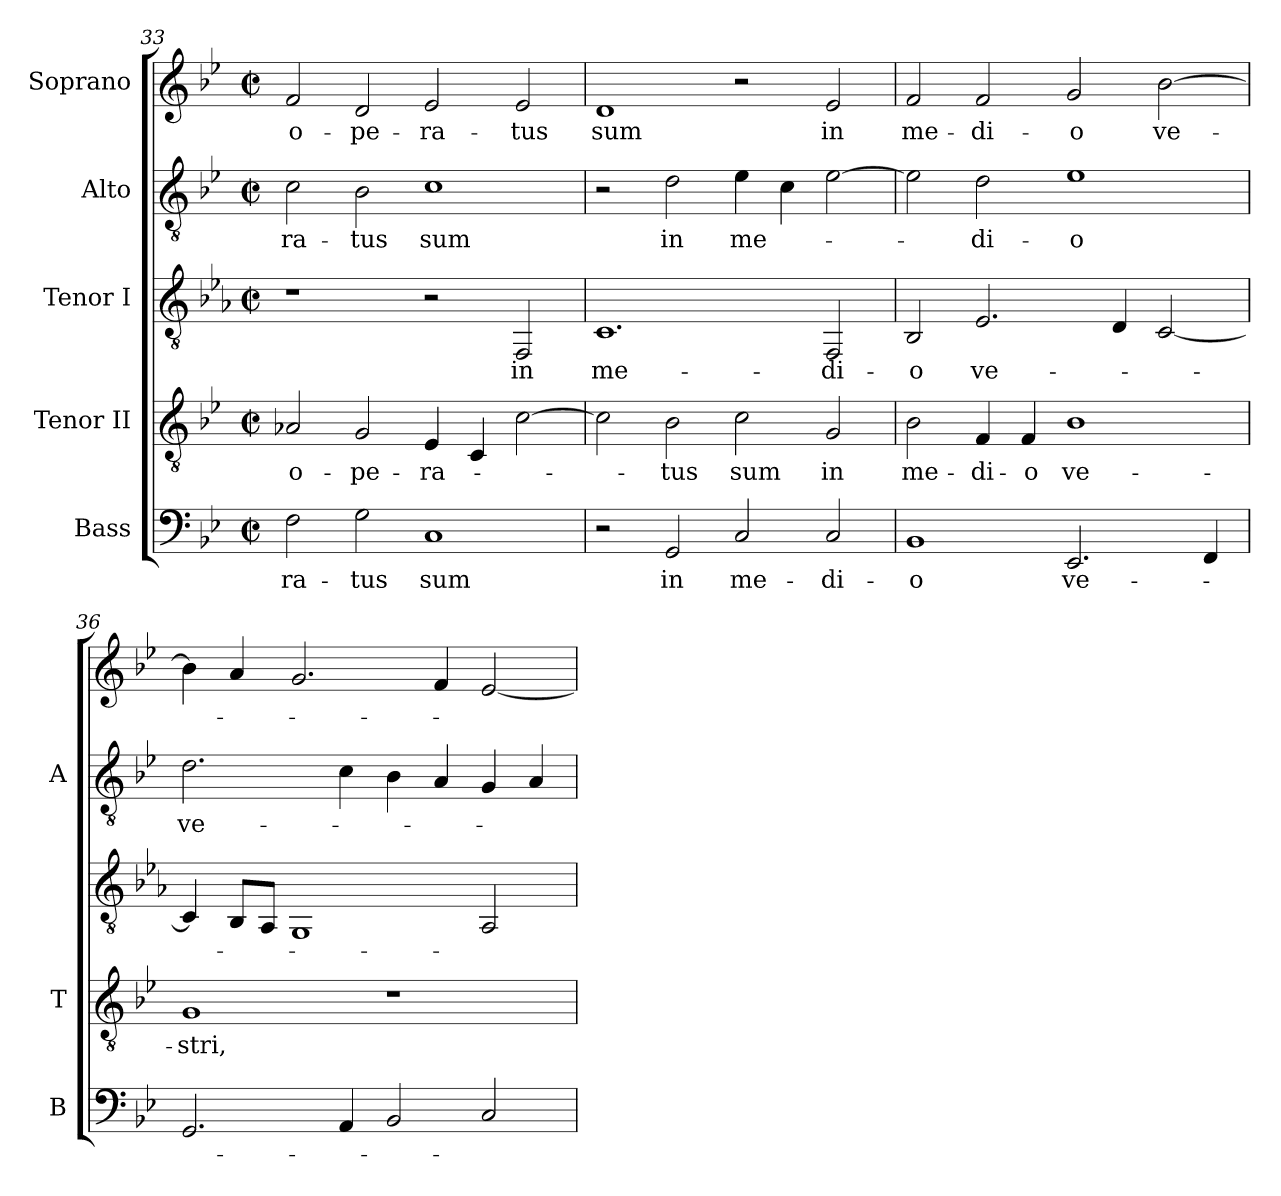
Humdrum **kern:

**kern	**text	**kern	**text	**kern	**text	**kern	**text	**kern	**text
*part5	*part5	*part4	*part4	*part3	*part3	*part2	*part2	*part1	*part1
*staff5	*staff5	*staff4	*staff4	*staff3	*staff3	*staff2	*staff2	*staff1	*staff1
*I"Bass	*	*I"Tenor II	*	*I"Tenor I	*	*I"Alto	*	*I"Soprano	*
*I'B	*	*I'T	*	*	*	*I'A	*	*	*
!!LO:PB:g=z
*clefF4	*	*clefGv2	*	*clefGv2	*	*clefGv2	*	*clefG2	*
*	*	*	*	*ITrd-4c-7	*	*	*	*	*
*k[b-e-]	*	*k[b-e-]	*	*k[b-e-]	*	*k[b-e-]	*	*k[b-e-]	*
*B-:	*	*B-:	*	*B-:	*	*B-:	*	*B-:	*
*M2/2	*	*M2/2	*	*M2/2	*	*M2/2	*	*M2/2	*
*met(c|)	*	*met(c|)	*	*met(c|)	*	*met(c|)	*	*met(c|)	*
=33	=33	=33	=33	=33	=33	=33	=33	=33	=33
!	!LO:LY:b:color=#000000	!	!	!	!	!	!	!	!
!	!	!	!LO:LY:b:color=#000000	!	!	!	!	!	!
!	!	!	!	!	!	!	!LO:LY:b:color=#000000	!	!
!	!	!	!	!	!	!	!	!	!LO:LY:b:color=#000000
2Fi\	-ra-	2A-Xi/	o-	1r	.	2ci\	-ra-	2fi/	o-
!	!LO:LY:b:color=#000000	!	!	!	!	!	!	!	!
!	!	!	!LO:LY:b:color=#000000	!	!	!	!	!	!
!	!	!	!	!	!	!	!LO:LY:b:color=#000000	!	!
!	!	!	!	!	!	!	!	!	!LO:LY:b:color=#000000
2Gi\	-tus	2Gi/	-pe-	.	.	2B-i\	-tus	2di/	-pe-
!	!LO:LY:b:color=#000000	!	!	!	!	!	!	!	!
!	!	!	!LO:LY:b:color=#000000	!	!	!	!	!	!
!	!	!	!	!	!	!	!LO:LY:b:color=#000000	!	!
!	!	!	!	!	!	!	!	!	!LO:LY:b:color=#000000
1Ci	sum	4E-i/	-ra-	2r	.	1ci	sum	2e-i/	-ra-
.	.	4Ci/	.	.	.	.	.	.	.
!	!	!	!	!	!LO:LY:b:color=#000000	!	!	!	!
!	!	!	!	!	!	!	!	!	!LO:LY:b:color=#000000
.	.	[>2ci\	.	2Ci/	in	.	.	2e-i/	-tus
=34	=34	=34	=34	=34	=34	=34	=34	=34	=34
!	!	!	!	!	!LO:LY:b:color=#000000	!	!	!	!
!	!	!	!	!	!	!	!	!	!LO:LY:b:color=#000000
2r	.	2ci\]	.	1.Gi	me-	2r	.	1di	sum
!	!LO:LY:b:color=#000000	!	!	!	!	!	!	!	!
!	!	!	!LO:LY:b:color=#000000	!	!	!	!	!	!
!	!	!	!	!	!	!	!LO:LY:b:color=#000000	!	!
2GGi/	in	2B-i\	-tus	.	.	2di\	in	.	.
!	!LO:LY:b:color=#000000	!	!	!	!	!	!	!	!
!	!	!	!LO:LY:b:color=#000000	!	!	!	!	!	!
!	!	!	!	!	!	!	!LO:LY:b:color=#000000	!	!
2Ci/	me-	2ci\	sum	.	.	4e-i\	me-	2r	.
.	.	.	.	.	.	4ci\	.	.	.
!	!LO:LY:b:color=#000000	!	!	!	!	!	!	!	!
!	!	!	!LO:LY:b:color=#000000	!	!	!	!	!	!
!	!	!	!	!	!LO:LY:b:color=#000000	!	!	!	!
!	!	!	!	!	!	!	!	!	!LO:LY:b:color=#000000
2Ci/	-di-	2Gi/	in	2Ci/	-di-	[>2e-i\	.	2e-i/	in
=35	=35	=35	=35	=35	=35	=35	=35	=35	=35
!	!LO:LY:b:color=#000000	!	!	!	!	!	!	!	!
!	!	!	!LO:LY:b:color=#000000	!	!	!	!	!	!
!	!	!	!	!	!LO:LY:b:color=#000000	!	!	!	!
!	!	!	!	!	!	!	!	!	!LO:LY:b:color=#000000
1BB-i	-o	2B-i\	me-	2Fi/	-o	2e-i\]	.	2fi/	me-
!	!	!	!LO:LY:b:color=#000000	!	!	!	!	!	!
!	!	!	!	!	!LO:LY:b:color=#000000	!	!	!	!
!	!	!	!	!	!	!	!LO:LY:b:color=#000000	!	!
!	!	!	!	!	!	!	!	!	!LO:LY:b:color=#000000
.	.	4Fi/	-di-	2.B-i/	ve-	2di\	-di-	2fi/	-di-
!	!	!	!LO:LY:b:color=#000000	!	!	!	!	!	!
.	.	4Fi/	-o	.	.	.	.	.	.
!	!LO:LY:b:color=#000000	!	!	!	!	!	!	!	!
!	!	!	!LO:LY:b:color=#000000	!	!	!	!	!	!
!	!	!	!	!	!	!	!LO:LY:b:color=#000000	!	!
!	!	!	!	!	!	!	!	!	!LO:LY:b:color=#000000
2.EE-i/	ve-	1B-i	ve-	.	.	1e-i	-o	2gi/	-o
.	.	.	.	4Ai/	.	.	.	.	.
!	!	!	!	!	!	!	!	!	!LO:LY:b:color=#000000
.	.	.	.	[<2Gi/	.	.	.	[>2b-i\	ve-
4FFi/	.	.	.	.	.	.	.	.	.
=36	=36	=36	=36	=36	=36	=36	=36	=36	=36
!	!	!	!LO:LY:b:color=#000000	!	!	!	!	!	!
!	!	!	!	!	!	!	!LO:LY:b:color=#000000	!	!
2.GGi/	.	1Gi	-stri,	4Gi/]	.	2.di\	ve-	4b-i\]	.
.	.	.	.	8Fi/L	.	.	.	4ai/	.
.	.	.	.	8E-i/J	.	.	.	.	.
.	.	.	.	1Di	.	.	.	2.gi/	.
4AAi/	.	.	.	.	.	4ci\	.	.	.
2BB-i/	.	1r	.	.	.	4B-i\	.	.	.
.	.	.	.	.	.	4Ai/	.	4fi/	.
2Ci/	.	.	.	2E-i/	.	4Gi/	.	[<2e-i/	.
.	.	.	.	.	.	4Ai/	.	.	.
=	=	=	=	=	=	=	=	=	=
*-	*-	*-	*-	*-	*-	*-	*-	*-	*-
